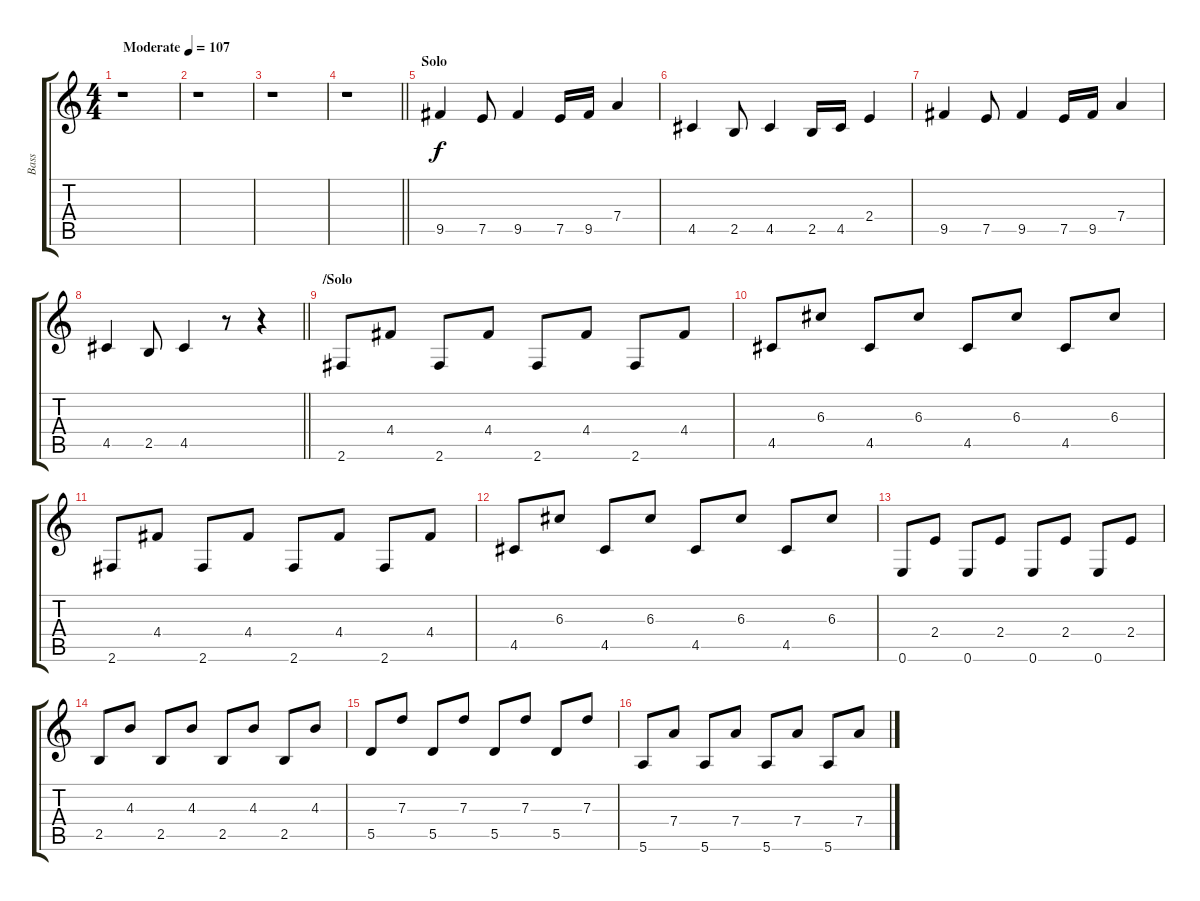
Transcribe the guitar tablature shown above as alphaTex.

\track ("Bass" "Bass") {instrument electricbassfinger}
\staff {score tabs}
\tuning (E4 B3 G3 D3 A2 E2) {hide}
\ts (4 4)
\tempo (107 "Moderate")
\clef g2
\ks c
r.1{dy f instrument electricbassfinger} |
r.1 |
r.1 |
\barLineRight lightlight
r.1 |
\section ("" "Solo")
9.5.4 7.5.8 9.5.4 7.5.16 9.5.16 7.4.4 |
4.5.4 2.5.8 4.5.4 2.5.16 4.5.16 2.4.4 |
9.5.4 7.5.8 9.5.4 7.5.16 9.5.16 7.4.4 |
\barLineRight lightlight
4.5.4 2.5.8 4.5.4 r.8 r.4 |
\section ("" "/Solo")
2.6.8 4.4.8 2.6.8 4.4.8 2.6.8 4.4.8 2.6.8 4.4.8 |
4.5.8 6.3.8 4.5.8 6.3.8 4.5.8 6.3.8 4.5.8 6.3.8 |
2.6.8 4.4.8 2.6.8 4.4.8 2.6.8 4.4.8 2.6.8 4.4.8 |
4.5.8 6.3.8 4.5.8 6.3.8 4.5.8 6.3.8 4.5.8 6.3.8 |
0.6.8 2.4.8 0.6.8 2.4.8 0.6.8 2.4.8 0.6.8 2.4.8 |
2.5.8 4.3.8 2.5.8 4.3.8 2.5.8 4.3.8 2.5.8 4.3.8 |
5.5.8 7.3.8 5.5.8 7.3.8 5.5.8 7.3.8 5.5.8 7.3.8 |
5.6.8 7.4.8 5.6.8 7.4.8 5.6.8 7.4.8 5.6.8 7.4.8
